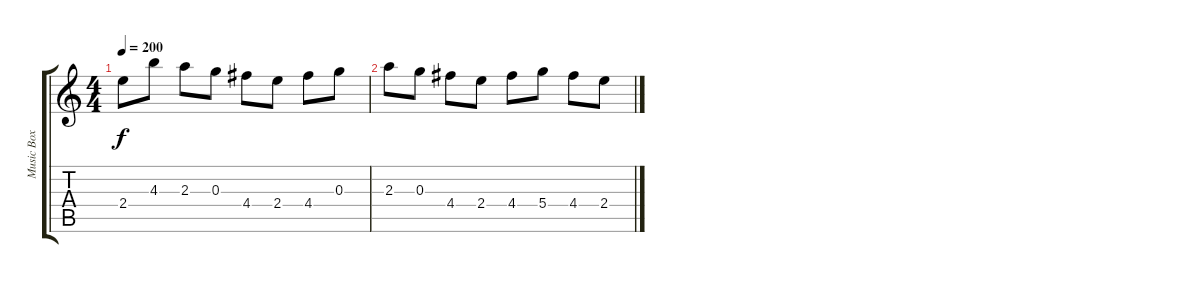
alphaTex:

\track ("Music Box" "Music Box") {instrument musicbox}
\staff {score tabs}
\tuning (E6 B5 G5 D5 A4 E4) {hide}
\ts (4 4)
\tempo 200
\clef g2
\ks c
2.4.8{dy f volume 8} 4.3.8 2.3.8 0.3.8 4.4.8 2.4.8 4.4.8 0.3.8 |
2.3.8 0.3.8 4.4.8 2.4.8 4.4.8 5.4.8 4.4.8 2.4.8
